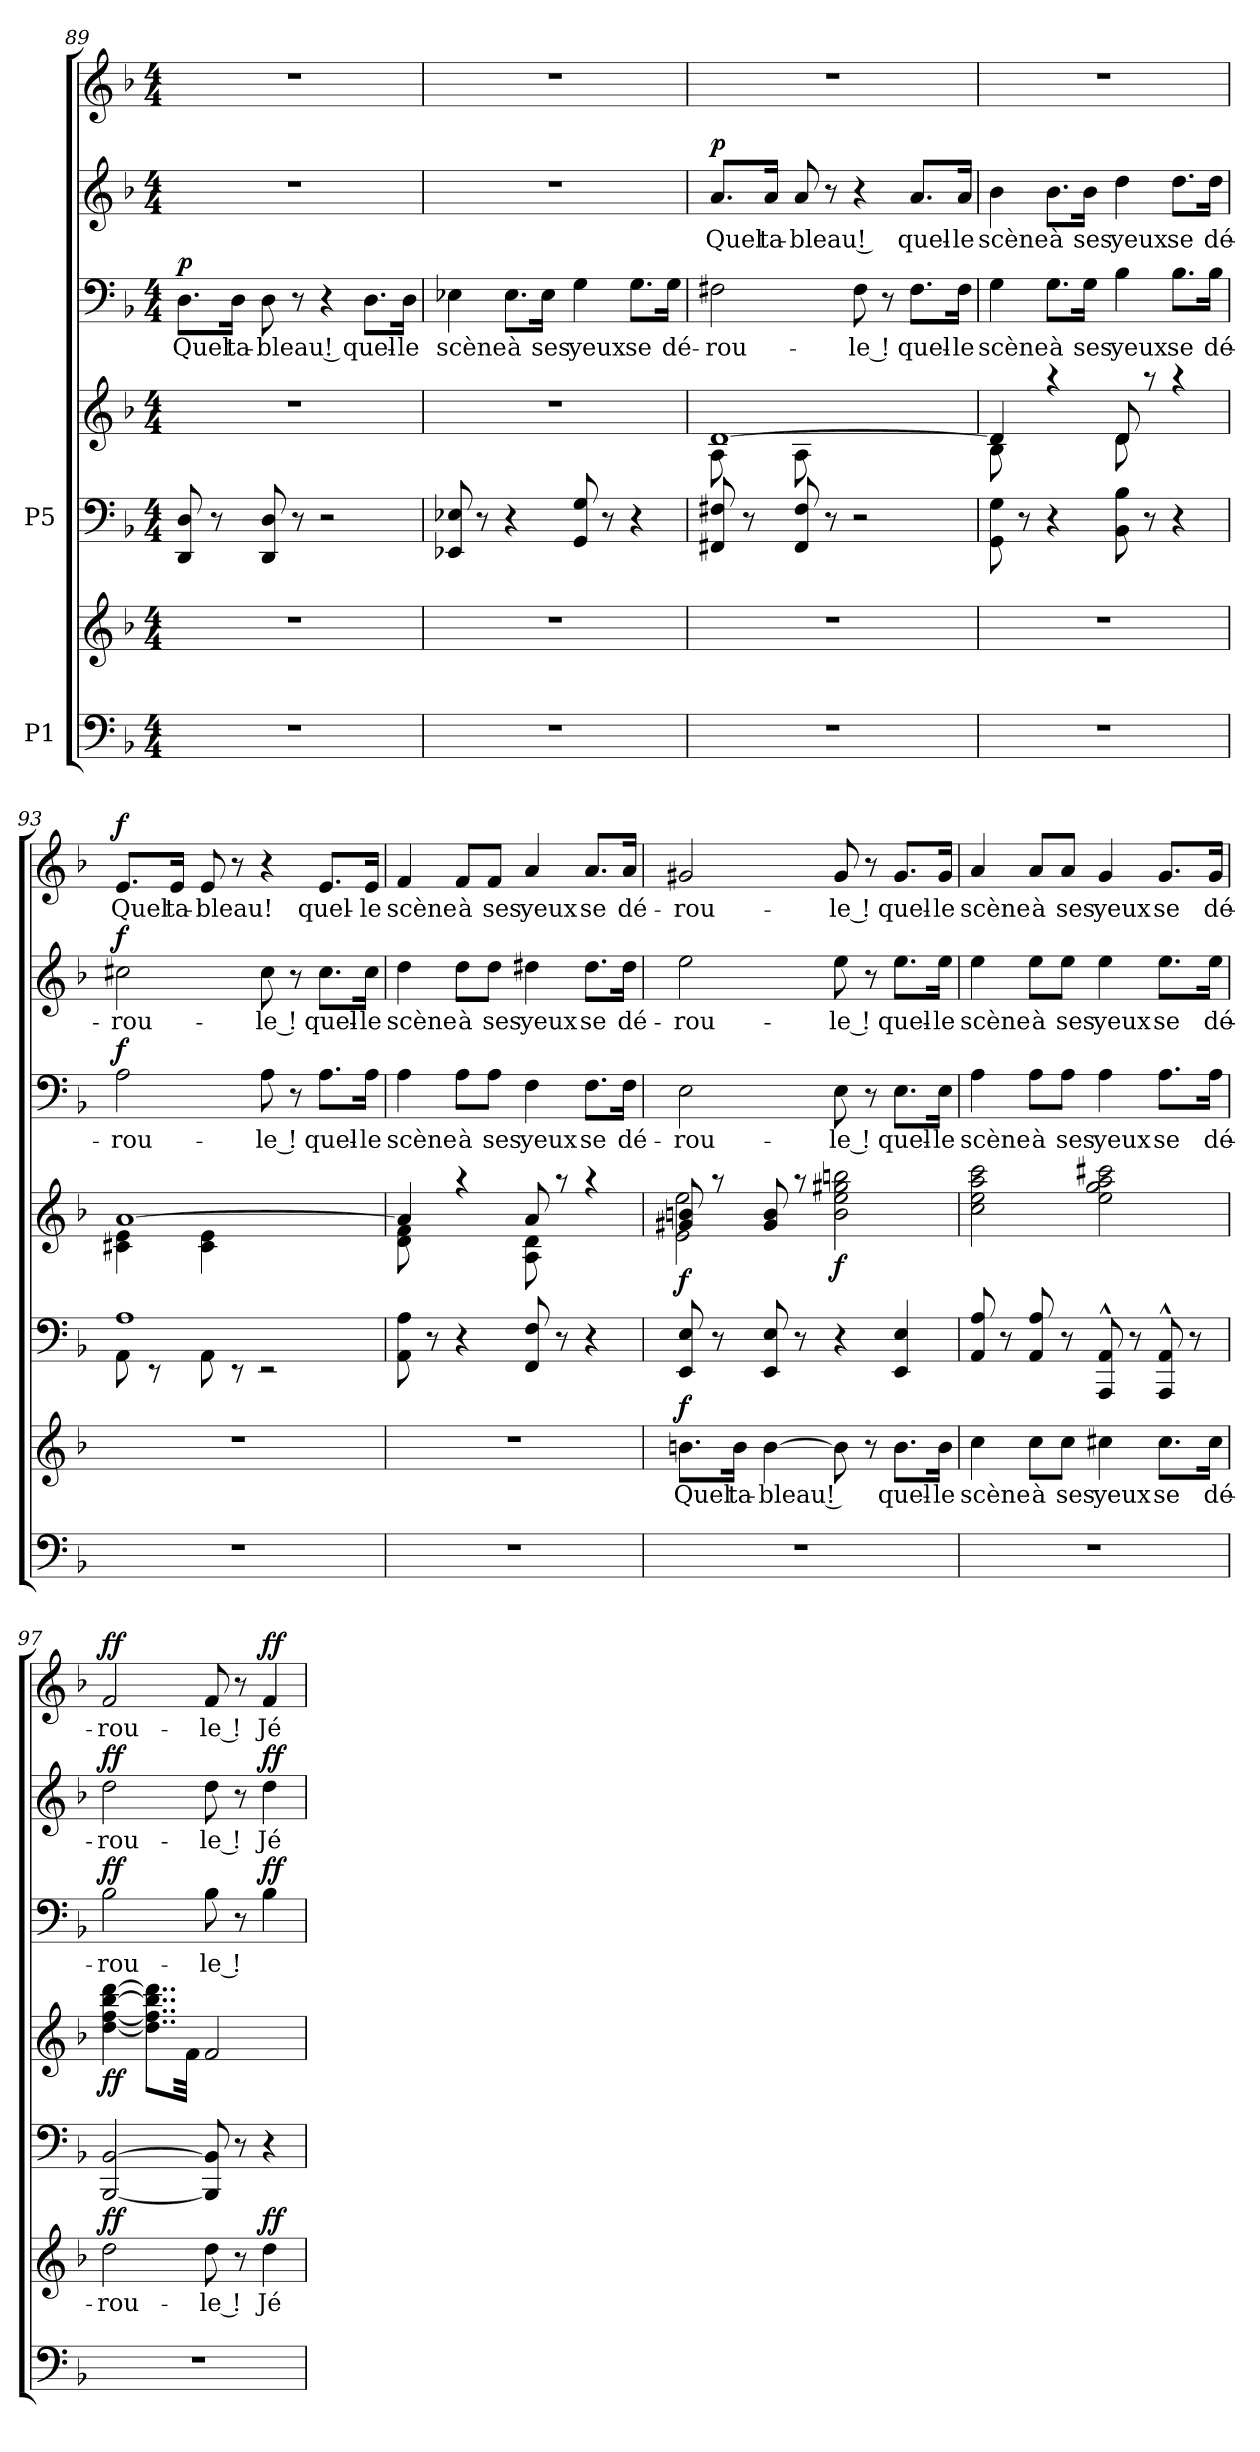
**kern	**kern	**text	**dynam	**kern	**kern	**dynam	**kern	**text	**dynam	**kern	**text	**dynam	**kern	**text	**dynam
*part5	*part5	*part5	*part5	*part4	*part4	*part4	*part3	*part3	*part3	*part2	*part2	*part2	*part1	*part1	*part1
*staff7	*staff6	*staff6	*staff6/7	*staff5	*staff4	*staff4/5	*staff3	*staff3	*staff3	*staff2	*staff2	*staff2	*staff1	*staff1	*staff1
*I"P1	*	*	*	*I"P5	*	*	*	*	*	*	*	*	*	*	*
*clefF4	*clefG2	*	*	*clefF4	*clefG2	*	*clefF4	*	*	*clefG2	*	*	*clefG2	*	*
*	*	*	*	*	*	*	*	*	*	*ITrd7c12	*	*	*	*	*
*k[b-]	*k[b-]	*	*	*k[b-]	*k[b-]	*	*k[b-]	*	*	*k[b-]	*	*	*k[b-]	*	*
*F:	*F:	*	*	*F:	*F:	*	*F:	*	*	*F:	*	*	*F:	*	*
*M4/4	*M4/4	*	*	*M4/4	*M4/4	*	*M4/4	*	*	*M4/4	*	*	*M4/4	*	*
=89	=89	=89	=89	=89	=89	=89	=89	=89	=89	=89	=89	=89	=89	=89	=89
!	!	!	!	!	!	!	!	!LO:LY:b	!LO:DY:b	!	!	!	!	!	!
1r	1r	.	.	8DD/ 8D/	1r	.	8.D\L	Quel	p	1r	.	.	1r	.	.
.	.	.	.	8r	.	.	.	.	.	.	.	.	.	.	.
!	!	!	!	!	!	!	!	!LO:LY:b	!	!	!	!	!	!	!
.	.	.	.	.	.	.	16D\Jk	ta-	.	.	.	.	.	.	.
!	!	!	!	!	!	!	!	!LO:LY:b	!	!	!	!	!	!	!
.	.	.	.	8DD/ 8D/	.	.	8D\	bleau !	.	.	.	.	.	.	.
.	.	.	.	8r	.	.	8r	.	.	.	.	.	.	.	.
.	.	.	.	2r	.	.	4r	.	.	.	.	.	.	.	.
!	!	!	!	!	!	!	!	!LO:LY:b	!	!	!	!	!	!	!
.	.	.	.	.	.	.	8.D\L	quel-	.	.	.	.	.	.	.
!	!	!	!	!	!	!	!	!LO:LY:b	!	!	!	!	!	!	!
.	.	.	.	.	.	.	16D\Jk	-le	.	.	.	.	.	.	.
!!LO:LB:g=z
=90	=90	=90	=90	=90	=90	=90	=90	=90	=90	=90	=90	=90	=90	=90	=90
!	!	!	!	!	!	!	!	!LO:LY:b	!	!	!	!	!	!	!
1r	1r	.	.	8EE-X/ 8E-X/	1r	.	4E-X\	scène	.	1r	.	.	1r	.	.
.	.	.	.	8r	.	.	.	.	.	.	.	.	.	.	.
!	!	!	!	!	!	!	!	!LO:LY:b	!	!	!	!	!	!	!
.	.	.	.	4r	.	.	8.E-\L	à	.	.	.	.	.	.	.
!	!	!	!	!	!	!	!	!LO:LY:b	!	!	!	!	!	!	!
.	.	.	.	.	.	.	16E-\Jk	ses	.	.	.	.	.	.	.
!	!	!	!	!	!	!	!	!LO:LY:b	!	!	!	!	!	!	!
.	.	.	.	8GG/ 8G/	.	.	4G\	yeux	.	.	.	.	.	.	.
.	.	.	.	8r	.	.	.	.	.	.	.	.	.	.	.
!	!	!	!	!	!	!	!	!LO:LY:b	!	!	!	!	!	!	!
.	.	.	.	4r	.	.	8.G\L	se	.	.	.	.	.	.	.
!	!	!	!	!	!	!	!	!LO:LY:b	!	!	!	!	!	!	!
.	.	.	.	.	.	.	16G\Jk	dé-	.	.	.	.	.	.	.
=91	=91	=91	=91	=91	=91	=91	=91	=91	=91	=91	=91	=91	=91	=91	=91
*	*	*	*	*	*^	*	*	*	*	*	*	*	*	*	*
!	!	!	!	!	!	!	!	!	!LO:LY:b	!	!	!LO:LY:b	!LO:DY:b	!	!	!
1r	1r	.	.	8FF#X/ 8F#X/	[1d	8A\	.	2F#X\	-rou-	.	8.A/L	Quel	p	1r	.	.
.	.	.	.	8r	.	8ryy	.	.	.	.	.	.	.	.	.	.
!	!	!	!	!	!	!	!	!	!	!	!	!LO:LY:b	!	!	!	!
.	.	.	.	.	.	.	.	.	.	.	16A/Jk	ta-	.	.	.	.
!	!	!	!	!	!	!	!	!	!	!	!	!LO:LY:b	!	!	!	!
.	.	.	.	8FF#/ 8F#/	.	8A\	.	.	.	.	8A/	bleau !	.	.	.	.
.	.	.	.	8r	.	2ryy	.	.	.	.	8r	.	.	.	.	.
!	!	!	!	!	!	!	!	!	!LO:LY:b	!	!	!	!	!	!	!
.	.	.	.	2r	.	.	.	8F#\	le !	.	4r	.	.	.	.	.
.	.	.	.	.	.	.	.	8r	.	.	.	.	.	.	.	.
!	!	!	!	!	!	!	!	!	!LO:LY:b	!	!	!LO:LY:b	!	!	!	!
.	.	.	.	.	.	.	.	8.F#\L	quel-	.	8.A/L	quel-	.	.	.	.
.	.	.	.	.	.	8ryy	.	.	.	.	.	.	.	.	.	.
!	!	!	!	!	!	!	!	!	!LO:LY:b	!	!	!LO:LY:b	!	!	!	!
.	.	.	.	.	.	.	.	16F#\Jk	-le	.	16A/Jk	-le	.	.	.	.
=92	=92	=92	=92	=92	=92	=92	=92	=92	=92	=92	=92	=92	=92	=92	=92	=92
!	!	!	!	!	!	!	!	!	!LO:LY:b	!	!	!LO:LY:b	!	!	!	!
1r	1r	.	.	8GG\ 8G\	4d/]	8B-\	.	4G\	scène	.	4B-\	scène	.	1r	.	.
.	.	.	.	8r	.	4.ryy	.	.	.	.	.	.	.	.	.	.
!	!	!	!	!	!	!	!	!	!LO:LY:b	!	!	!LO:LY:b	!	!	!	!
.	.	.	.	4r	4raa	.	.	8.G\L	à	.	8.B-\L	à	.	.	.	.
!	!	!	!	!	!	!	!	!	!LO:LY:b	!	!	!LO:LY:b	!	!	!	!
.	.	.	.	.	.	.	.	16G\Jk	ses	.	16B-\Jk	ses	.	.	.	.
!	!	!	!	!	!	!	!	!	!LO:LY:b	!	!	!LO:LY:b	!	!	!	!
.	.	.	.	8BB-\ 8B-\	8d/	8d\	.	4B-\	yeux	.	4d\	yeux	.	.	.	.
.	.	.	.	8r	8raa	4.ryy	.	.	.	.	.	.	.	.	.	.
!	!	!	!	!	!	!	!	!	!LO:LY:b	!	!	!LO:LY:b	!	!	!	!
.	.	.	.	4r	4raa	.	.	8.B-\L	se	.	8.d\L	se	.	.	.	.
!	!	!	!	!	!	!	!	!	!LO:LY:b	!	!	!LO:LY:b	!	!	!	!
.	.	.	.	.	.	.	.	16B-\Jk	dé-	.	16d\Jk	dé-	.	.	.	.
!!LO:PB:g=z
=93	=93	=93	=93	=93	=93	=93	=93	=93	=93	=93	=93	=93	=93	=93	=93	=93
*	*	*	*	*^	*	*	*	*	*	*	*	*	*	*	*	*
!	!	!	!	!	!	!	!	!	!	!LO:LY:b	!LO:DY:b	!	!LO:LY:b	!LO:DY:b	!	!LO:LY:b	!LO:DY:b
1r	1r	.	.	1A	8AA\	[1a	4c#X\ 4e\	.	2A\	-rou-	f	2c#X\	-rou-	f	8.e/L	Quel	f
.	.	.	.	.	8rEE	.	.	.	.	.	.	.	.	.	.	.	.
!	!	!	!	!	!	!	!	!	!	!	!	!	!	!	!	!LO:LY:b	!
.	.	.	.	.	.	.	.	.	.	.	.	.	.	.	16e/Jk	ta-	.
!	!	!	!	!	!	!	!	!	!	!	!	!	!	!	!	!LO:LY:b	!
.	.	.	.	.	8AA\	.	4c#\ 4e\	.	.	.	.	.	.	.	8e/	-bleau!	.
.	.	.	.	.	8rEE	.	.	.	.	.	.	.	.	.	8r	.	.
!	!	!	!	!	!	!	!	!	!	!LO:LY:b	!	!	!LO:LY:b	!	!	!	!
.	.	.	.	.	2rEE	.	2ryy	.	8A\	le !	.	8c#\	le !	.	4r	.	.
.	.	.	.	.	.	.	.	.	8r	.	.	8r	.	.	.	.	.
!	!	!	!	!	!	!	!	!	!	!LO:LY:b	!	!	!LO:LY:b	!	!	!LO:LY:b	!
.	.	.	.	.	.	.	.	.	8.A\L	quel-	.	8.c#\L	quel-	.	8.e/L	quel-	.
!	!	!	!	!	!	!	!	!	!	!LO:LY:b	!	!	!LO:LY:b	!	!	!LO:LY:b	!
.	.	.	.	.	.	.	.	.	16A\Jk	-le	.	16c#\Jk	-le	.	16e/Jk	-le	.
*	*	*	*	*v	*v	*	*	*	*	*	*	*	*	*	*	*	*
=94	=94	=94	=94	=94	=94	=94	=94	=94	=94	=94	=94	=94	=94	=94	=94	=94
!	!	!	!	!	!	!	!	!	!LO:LY:b	!	!	!LO:LY:b	!	!	!LO:LY:b	!
1r	1r	.	.	8AA\ 8A\	4a/]	8d\ 8f\	.	4A\	scène	.	4d\	scène	.	4f/	scène	.
.	.	.	.	8r	.	4.ryy	.	.	.	.	.	.	.	.	.	.
!	!	!	!	!	!	!	!	!	!LO:LY:b	!	!	!LO:LY:b	!	!	!LO:LY:b	!
.	.	.	.	4r	4raa	.	.	8A\L	à	.	8d\L	à	.	8f/L	à	.
!	!	!	!	!	!	!	!	!	!LO:LY:b	!	!	!LO:LY:b	!	!	!LO:LY:b	!
.	.	.	.	.	.	.	.	8A\J	ses	.	8d\J	ses	.	8f/J	ses	.
!	!	!	!	!	!	!	!	!	!LO:LY:b	!	!	!LO:LY:b	!	!	!LO:LY:b	!
.	.	.	.	8FF/ 8F/	8a/	8A\ 8d\	.	4F\	yeux	.	4d#X\	yeux	.	4a/	yeux	.
.	.	.	.	8r	8raa	4.ryy	.	.	.	.	.	.	.	.	.	.
!	!	!	!	!	!	!	!	!	!LO:LY:b	!	!	!LO:LY:b	!	!	!LO:LY:b	!
.	.	.	.	4r	4raa	.	.	8.F\L	se	.	8.d#\L	se	.	8.a/L	se	.
!	!	!	!	!	!	!	!	!	!LO:LY:b	!	!	!LO:LY:b	!	!	!LO:LY:b	!
.	.	.	.	.	.	.	.	16F\Jk	dé-	.	16d#\Jk	dé-	.	16a/Jk	dé-	.
=95	=95	=95	=95	=95	=95	=95	=95	=95	=95	=95	=95	=95	=95	=95	=95	=95
!	!	!LO:LY:b	!LO:DY:b	!	!	!	!LO:DY:b	!	!LO:LY:b	!	!	!LO:LY:b	!	!	!LO:LY:b	!
1r	8.bn\L	Quel	f	8EE/ 8E/	8g#X/ 8bn/	2e\ 2ee\	f	2E\	-rou-	.	2e\	-rou-	.	2g#X/	-rou-	.
.	.	.	.	8r	8raa	.	.	.	.	.	.	.	.	.	.	.
!	!	!LO:LY:b	!	!	!	!	!	!	!	!	!	!	!	!	!	!
.	16b\Jk	ta-	.	.	.	.	.	.	.	.	.	.	.	.	.	.
!	!	!LO:LY:b	!	!	!	!	!	!	!	!	!	!	!	!	!	!
.	[4b\	bleau !	.	8EE/ 8E/	8g#/ 8b/	.	.	.	.	.	.	.	.	.	.	.
.	.	.	.	8r	8raa	.	.	.	.	.	.	.	.	.	.	.
!	!	!	!	!	!	!	!LO:DY:b	!	!LO:LY:b	!	!	!LO:LY:b	!	!	!LO:LY:b	!
.	8b\]	.	.	4r	2ryy	2b\ 2ee\ 2gg#X\ 2bbn\	f	8E\	le !	.	8e\	le !	.	8g#/	le !	.
.	8r	.	.	.	.	.	.	8r	.	.	8r	.	.	8r	.	.
!	!	!LO:LY:b	!	!	!	!	!	!	!LO:LY:b	!	!	!LO:LY:b	!	!	!LO:LY:b	!
.	8.b\L	quel-	.	4EE/ 4E/	.	.	.	8.E\L	quel-	.	8.e\L	quel-	.	8.g#/L	quel-	.
!	!	!LO:LY:b	!	!	!	!	!	!	!LO:LY:b	!	!	!LO:LY:b	!	!	!LO:LY:b	!
.	16b\Jk	-le	.	.	.	.	.	16E\Jk	-le	.	16e\Jk	-le	.	16g#/Jk	-le	.
*	*	*	*	*	*v	*v	*	*	*	*	*	*	*	*	*	*
!!LO:LB:g=z
=96	=96	=96	=96	=96	=96	=96	=96	=96	=96	=96	=96	=96	=96	=96	=96
!	!	!LO:LY:b	!	!	!	!	!	!LO:LY:b	!	!	!LO:LY:b	!	!	!LO:LY:b	!
1r	4cc\	scène	.	8AA/ 8A/	2cc\ 2ee\ 2aa\ 2ccc\	.	4A\	scène	.	4e\	scène	.	4a/	scène	.
.	.	.	.	8r	.	.	.	.	.	.	.	.	.	.	.
!	!	!LO:LY:b	!	!	!	!	!	!LO:LY:b	!	!	!LO:LY:b	!	!	!LO:LY:b	!
.	8cc\L	à	.	8AA/ 8A/	.	.	8A\L	à	.	8e\L	à	.	8a/L	à	.
!	!	!LO:LY:b	!	!	!	!	!	!LO:LY:b	!	!	!LO:LY:b	!	!	!LO:LY:b	!
.	8cc\J	ses	.	8r	.	.	8A\J	ses	.	8e\J	ses	.	8a/J	ses	.
!	!	!LO:LY:b	!	!	!	!	!	!LO:LY:b	!	!	!LO:LY:b	!	!	!LO:LY:b	!
.	4cc#X\	yeux	.	8AAA/^^ 8AA/^^	2ee\ 2gg\ 2aa\ 2ccc#X\	.	4A\	yeux	.	4e\	yeux	.	4g/	yeux	.
.	.	.	.	8r	.	.	.	.	.	.	.	.	.	.	.
!	!	!LO:LY:b	!	!	!	!	!	!LO:LY:b	!	!	!LO:LY:b	!	!	!LO:LY:b	!
.	8.cc#\L	se	.	8AAA/^^ 8AA/^^	.	.	8.A\L	se	.	8.e\L	se	.	8.g/L	se	.
.	.	.	.	8r	.	.	.	.	.	.	.	.	.	.	.
!	!	!LO:LY:b	!	!	!	!	!	!LO:LY:b	!	!	!LO:LY:b	!	!	!LO:LY:b	!
.	16cc#\Jk	dé-	.	.	.	.	16A\Jk	dé-	.	16e\Jk	dé-	.	16g/Jk	dé-	.
=97	=97	=97	=97	=97	=97	=97	=97	=97	=97	=97	=97	=97	=97	=97	=97
!	!	!LO:LY:b	!LO:DY:b	!	!	!LO:DY:b	!	!LO:LY:b	!LO:DY:b	!	!LO:LY:b	!LO:DY:b	!	!LO:LY:b	!LO:DY:b
1r	2dd\	-rou-	ff	[2BBB-/ [2BB-/	[4dd\ [4ff\ [4bb-\ [4ddd\	ff	2B-\	-rou-	ff	2d\	-rou-	ff	2f/	-rou-	ff
.	.	.	.	.	8..dd\] 8..ff\] 8..bb-\] 8..ddd\]L	.	.	.	.	.	.	.	.	.	.
.	.	.	.	.	32f\Jkk	.	.	.	.	.	.	.	.	.	.
!	!	!LO:LY:b	!	!	!	!	!	!LO:LY:b	!	!	!LO:LY:b	!	!	!LO:LY:b	!
.	8dd\	le !	.	8BBB-/] 8BB-/]	2f/	.	8B-\	le !	.	8d\	le !	.	8f/	le !	.
.	8r	.	.	8r	.	.	8r	.	.	8r	.	.	8r	.	.
!	!	!LO:LY:b	!LO:DY:b	!	!	!	!	!	!LO:DY:b	!	!LO:LY:b	!LO:DY:b	!	!LO:LY:b	!LO:DY:b
.	4dd\	Jé-	ff	4r	.	.	4B-\	.	ff	4d\	Jé-	ff	4f/	Jé-	ff
=	=	=	=	=	=	=	=	=	=	=	=	=	=	=	=
*-	*-	*-	*-	*-	*-	*-	*-	*-	*-	*-	*-	*-	*-	*-	*-
